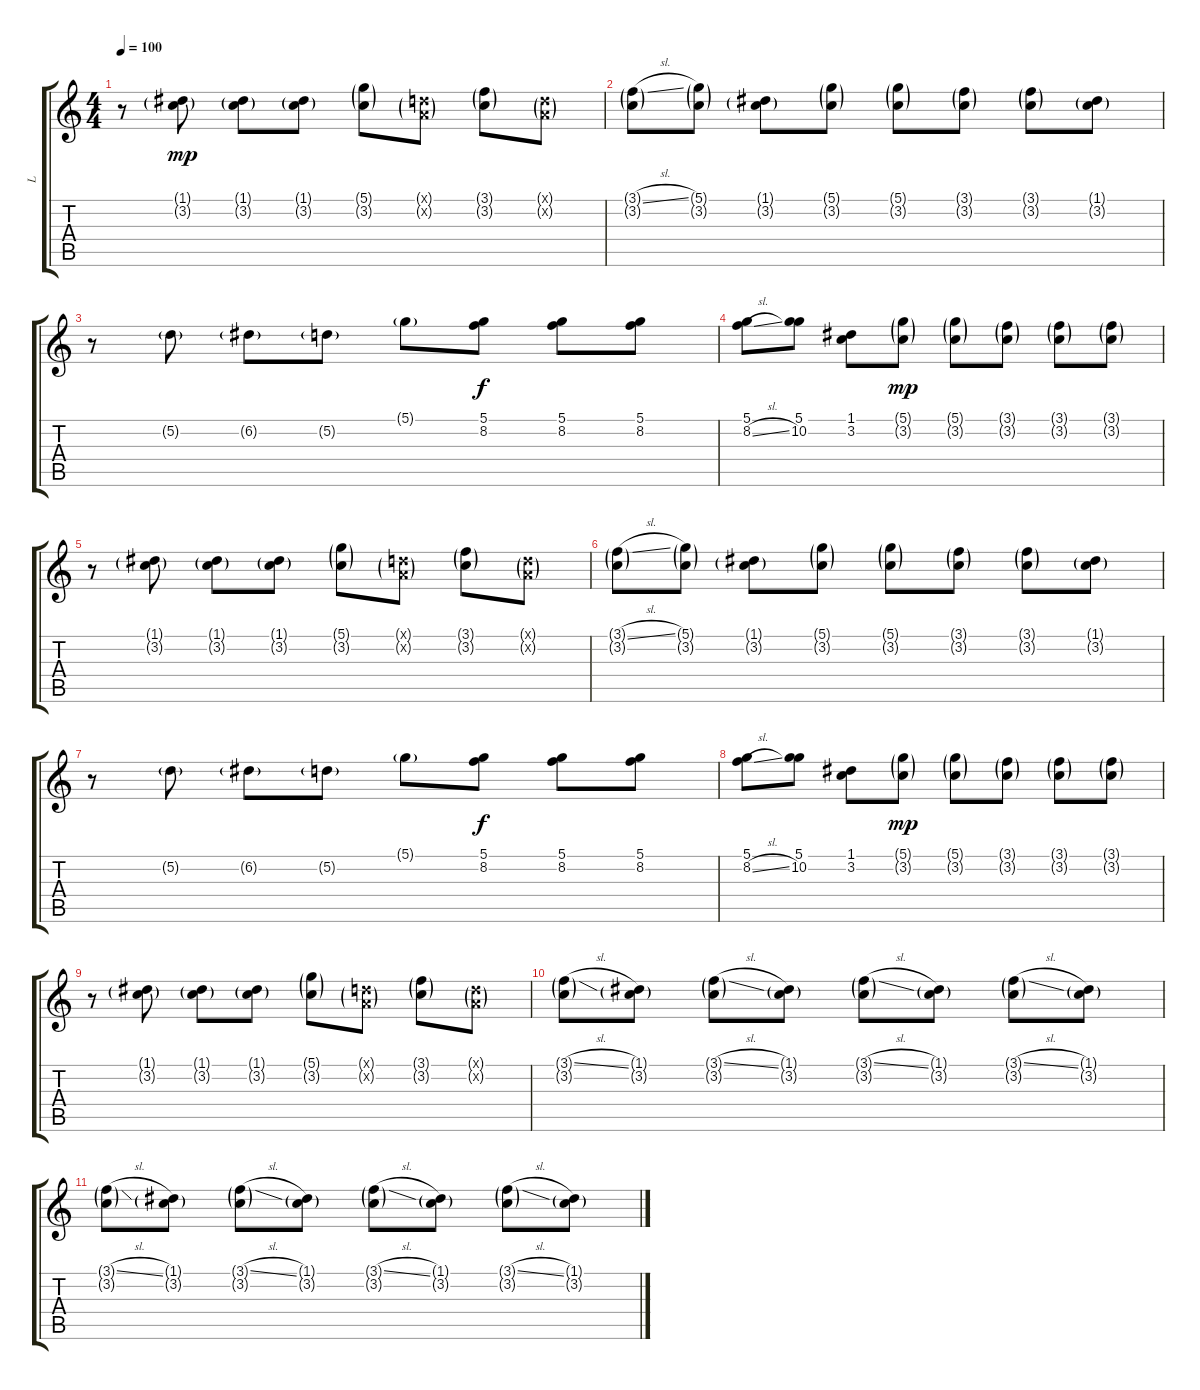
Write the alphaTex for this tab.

\track ("L" "L") {instrument electricguitarclean}
\staff {score tabs}
\tuning (D4 A3 F3 C3 G2 C2) {hide}
\ts (4 4)
\tempo 100
\clef g2
\ks c
r.8{dy mp} (1.1{g} 3.2{g}).8 (1.1{g} 3.2{g}).8 (1.1{g} 3.2{g}).8 (5.1{g} 3.2{g}).8 (0.1{g x} 0.2{g x}).8 (3.1{g} 3.2{g}).8 (0.1{g x} 0.2{g x}).8 |
(3.1{sl g} 3.2{g}).8 (5.1{g} 3.2{g}).8 (1.1{g} 3.2{g}).8 (5.1{g} 3.2{g}).8 (5.1{g} 3.2{g}).8 (3.1{g} 3.2{g}).8 (3.1{g} 3.2{g}).8 (1.1{g} 3.2{g}).8 |
r.8 5.2{g}.8 6.2{g}.8 5.2{g}.8 5.1{g}.8 (5.1 8.2).8{dy f} (5.1 8.2).8 (5.1 8.2).8 |
(5.1 8.2{sl}).8 (5.1 10.2).8 (1.1 3.2).8 (5.1{g} 3.2{g}).8{dy mp} (5.1{g} 3.2{g}).8 (3.1{g} 3.2{g}).8 (3.1{g} 3.2{g}).8 (3.1{g} 3.2{g}).8 |
r.8 (1.1{g} 3.2{g}).8 (1.1{g} 3.2{g}).8 (1.1{g} 3.2{g}).8 (5.1{g} 3.2{g}).8 (0.1{g x} 0.2{g x}).8 (3.1{g} 3.2{g}).8 (0.1{g x} 0.2{g x}).8 |
(3.1{sl g} 3.2{g}).8 (5.1{g} 3.2{g}).8 (1.1{g} 3.2{g}).8 (5.1{g} 3.2{g}).8 (5.1{g} 3.2{g}).8 (3.1{g} 3.2{g}).8 (3.1{g} 3.2{g}).8 (1.1{g} 3.2{g}).8 |
r.8 5.2{g}.8 6.2{g}.8 5.2{g}.8 5.1{g}.8 (5.1 8.2).8{dy f} (5.1 8.2).8 (5.1 8.2).8 |
(5.1 8.2{sl}).8 (5.1 10.2).8 (1.1 3.2).8 (5.1{g} 3.2{g}).8{dy mp} (5.1{g} 3.2{g}).8 (3.1{g} 3.2{g}).8 (3.1{g} 3.2{g}).8 (3.1{g} 3.2{g}).8 |
r.8 (1.1{g} 3.2{g}).8 (1.1{g} 3.2{g}).8 (1.1{g} 3.2{g}).8 (5.1{g} 3.2{g}).8 (0.1{g x} 0.2{g x}).8 (3.1{g} 3.2{g}).8 (0.1{g x} 0.2{g x}).8 |
(3.1{sl g} 3.2{g}).8{volume 0} (1.1{g} 3.2{g}).8 (3.1{sl g} 3.2{g}).8 (1.1{g} 3.2{g}).8 (3.1{sl g} 3.2{g}).8 (1.1{g} 3.2{g}).8 (3.1{sl g} 3.2{g}).8 (1.1{g} 3.2{g}).8 |
(3.1{sl g} 3.2{g}).8 (1.1{g} 3.2{g}).8 (3.1{sl g} 3.2{g}).8 (1.1{g} 3.2{g}).8 (3.1{sl g} 3.2{g}).8 (1.1{g} 3.2{g}).8 (3.1{sl g} 3.2{g}).8 (1.1{g} 3.2{g}).8
